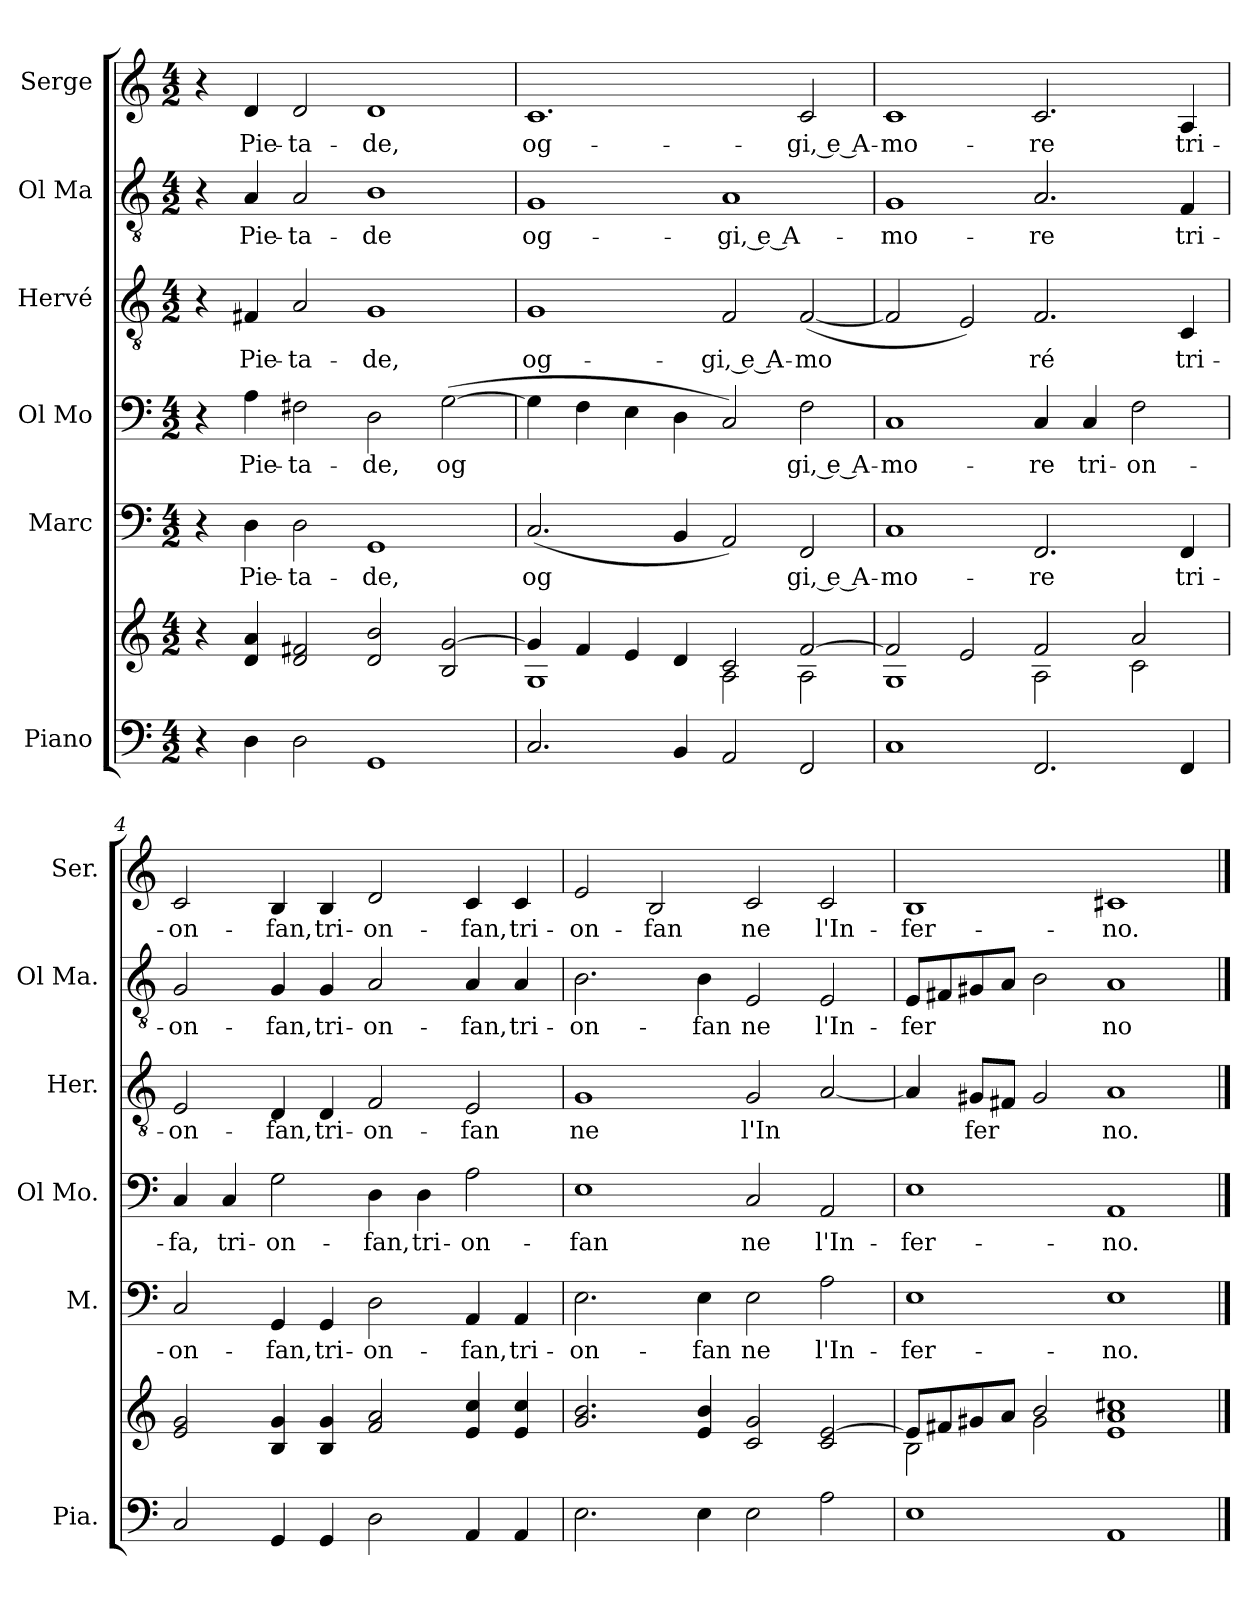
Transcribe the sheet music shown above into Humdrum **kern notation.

**kern	**kern	**kern	**text	**kern	**text	**kern	**text	**kern	**text	**kern	**text
*part6	*part6	*part5	*part5	*part4	*part4	*part3	*part3	*part2	*part2	*part1	*part1
*staff7	*staff6	*staff5	*staff5	*staff4	*staff4	*staff3	*staff3	*staff2	*staff2	*staff1	*staff1
*I"Piano	*	*I"Marc	*	*I"Ol Mo	*	*I"Hervé	*	*I"Ol Ma	*	*I"Serge	*
*I'Pia.	*	*I'M.	*	*I'Ol Mo.	*	*I'Her.	*	*I'Ol Ma.	*	*I'Ser.	*
*clefF4	*clefG2	*clefF4	*	*clefF4	*	*clefGv2	*	*clefGv2	*	*clefG2	*
*k[]	*k[]	*k[]	*	*k[]	*	*k[]	*	*k[]	*	*k[]	*
*M4/2	*M4/2	*M4/2	*	*M4/2	*	*M4/2	*	*M4/2	*	*M4/2	*
=1	=1	=1	=1	=1	=1	=1	=1	=1	=1	=1	=1
4r	4r	4r	.	4r	.	4r	.	4r	.	4r	.
!	!	!	!LO:LY:b	!	!LO:LY:b	!	!LO:LY:b	!	!LO:LY:b	!	!LO:LY:b
4D\	4d/ 4a/	4D\	Pie-	4A\	Pie-	4F#X/	Pie-	4A/	Pie-	4d/	Pie-
!	!	!	!LO:LY:b	!	!LO:LY:b	!	!LO:LY:b	!	!LO:LY:b	!	!LO:LY:b
2D\	2d/ 2f#X/	2D\	-ta-	2F#X\	-ta-	2A/	-ta-	2A/	-ta-	2d/	-ta-
!	!	!	!LO:LY:b	!	!LO:LY:b	!	!LO:LY:b	!	!LO:LY:b	!	!LO:LY:b
1GG	2d/ 2b/	1GG	-de,	2D\	-de,	1G	-de,	1B	-de	1d	-de,
!	!	!	!	!	!LO:LY:b	!	!	!	!	!	!
.	2B/ [2g/	.	.	([2G\	og	.	.	.	.	.	.
=2	=2	=2	=2	=2	=2	=2	=2	=2	=2	=2	=2
*	*^	*	*	*	*	*	*	*	*	*	*
!	!	!	!	!LO:LY:b	!	!	!	!LO:LY:b	!	!LO:LY:b	!	!LO:LY:b
2.C/	4g/]	1G	(2.C/	og	4G\]	.	1G	og-	1G	og-	1.c	og-
.	4f/	.	.	.	4F\	.	.	.	.	.	.	.
.	4e/	.	.	.	4E\	.	.	.	.	.	.	.
4BB/	4d/	.	4BB/	.	4D\	.	.	.	.	.	.	.
!	!	!	!	!	!	!	!	!LO:LY:b	!	!LO:LY:b	!	!
2AA/	2c/	2A\	2AA/)	.	2C/)	.	2F/	-gi, e A-	1A	-gi, e A-	.	.
!	!	!	!	!LO:LY:b	!	!LO:LY:b	!	!LO:LY:b	!	!	!	!LO:LY:b
2FF/	[2f/	2A\	2FF/	gi, e A-	2F\	gi, e A-	([2F/	-mo	.	.	2c/	-gi, e A-
=3	=3	=3	=3	=3	=3	=3	=3	=3	=3	=3	=3	=3
!	!	!	!	!LO:LY:b	!	!LO:LY:b	!	!	!	!LO:LY:b	!	!LO:LY:b
1C	2f/]	1G	1C	-mo-	1C	-mo-	2F/]	.	1G	-mo-	1c	-mo-
.	2e/	.	.	.	.	.	2E/)	.	.	.	.	.
!	!	!	!	!LO:LY:b	!	!LO:LY:b	!	!LO:LY:b	!	!LO:LY:b	!	!LO:LY:b
2.FF/	2f/	2A\	2.FF/	-re	4C/	-re	2.F/	ré	2.A/	-re	2.c/	-re
!	!	!	!	!	!	!LO:LY:b	!	!	!	!	!	!
.	.	.	.	.	4C/	tri-	.	.	.	.	.	.
!	!	!	!	!	!	!LO:LY:b	!	!	!	!	!	!
.	2a/	2c\	.	.	2F\	-on-	.	.	.	.	.	.
!	!	!	!	!LO:LY:b	!	!	!	!LO:LY:b	!	!LO:LY:b	!	!LO:LY:b
4FF/	.	.	4FF/	tri-	.	.	4C/	tri-	4F/	tri-	4A/	tri-
*	*v	*v	*	*	*	*	*	*	*	*	*	*
!!LO:PB:g=z
=4	=4	=4	=4	=4	=4	=4	=4	=4	=4	=4	=4
!	!	!	!LO:LY:b	!	!LO:LY:b	!	!LO:LY:b	!	!LO:LY:b	!	!LO:LY:b
2C/	2e/ 2g/	2C/	-on-	4C/	-fa,	2E/	-on-	2G/	-on-	2c/	-on-
!	!	!	!	!	!LO:LY:b	!	!	!	!	!	!
.	.	.	.	4C/	tri-	.	.	.	.	.	.
!	!	!	!LO:LY:b	!	!LO:LY:b	!	!LO:LY:b	!	!LO:LY:b	!	!LO:LY:b
4GG/	4B/ 4g/	4GG/	-fan,	2G\	-on-	4D/	-fan,	4G/	-fan,	4B/	-fan,
!	!	!	!LO:LY:b	!	!	!	!LO:LY:b	!	!LO:LY:b	!	!LO:LY:b
4GG/	4B/ 4g/	4GG/	tri-	.	.	4D/	tri-	4G/	tri-	4B/	tri-
!	!	!	!LO:LY:b	!	!LO:LY:b	!	!LO:LY:b	!	!LO:LY:b	!	!LO:LY:b
2D\	2f/ 2a/	2D\	-on-	4D\	-fan,	2F/	-on-	2A/	-on-	2d/	-on-
!	!	!	!	!	!LO:LY:b	!	!	!	!	!	!
.	.	.	.	4D\	tri-	.	.	.	.	.	.
!	!	!	!LO:LY:b	!	!LO:LY:b	!	!LO:LY:b	!	!LO:LY:b	!	!LO:LY:b
4AA/	4e/ 4cc/	4AA/	-fan,	2A\	-on-	2E/	-fan	4A/	-fan,	4c/	-fan,
!	!	!	!LO:LY:b	!	!	!	!	!	!LO:LY:b	!	!LO:LY:b
4AA/	4e/ 4cc/	4AA/	tri-	.	.	.	.	4A/	tri-	4c/	tri-
=5	=5	=5	=5	=5	=5	=5	=5	=5	=5	=5	=5
!	!	!	!LO:LY:b	!	!LO:LY:b	!	!LO:LY:b	!	!LO:LY:b	!	!LO:LY:b
2.E\	2.g/ 2.b/	2.E\	-on-	1E	-fan	1G	ne	2.B\	-on-	2e/	-on-
!	!	!	!	!	!	!	!	!	!	!	!LO:LY:b
.	.	.	.	.	.	.	.	.	.	2B/	-fan
!	!	!	!LO:LY:b	!	!	!	!	!	!LO:LY:b	!	!
4E\	4e/ 4b/	4E\	-fan	.	.	.	.	4B\	-fan	.	.
!	!	!	!LO:LY:b	!	!LO:LY:b	!	!LO:LY:b	!	!LO:LY:b	!	!LO:LY:b
2E\	2c/ 2g/	2E\	ne	2C/	ne	2G/	l'In	2E/	ne	2c/	ne
!	!	!	!LO:LY:b	!	!LO:LY:b	!	!	!	!LO:LY:b	!	!LO:LY:b
2A\	2c/ [2e/	2A\	l'In-	2AA/	l'In-	[2A/	.	2E/	l'In-	2c/	l'In-
=6	=6	=6	=6	=6	=6	=6	=6	=6	=6	=6	=6
*	*^	*	*	*	*	*	*	*	*	*	*
!	!	!	!	!LO:LY:b	!	!LO:LY:b	!	!	!	!LO:LY:b	!	!LO:LY:b
1E	8e/L]	2B\	1E	-fer-	1E	-fer-	4A/]	.	8E/L	-fer	1B	-fer-
.	8f#X/	.	.	.	.	.	.	.	8F#X/	.	.	.
!	!	!	!	!	!	!	!	!LO:LY:b	!	!	!	!
.	8g#X/	.	.	.	.	.	8G#X/L	-fer	8G#X/	.	.	.
.	8a/J	.	.	.	.	.	8F#X/J	.	8A/J	.	.	.
.	2b/	2g#\	.	.	.	.	2G#/	.	2B\	.	.	.
!	!	!	!	!LO:LY:b	!	!LO:LY:b	!	!LO:LY:b	!	!LO:LY:b	!	!LO:LY:b
1AA	1a 1cc#X	1e	1E	-no.	1AA	-no.	1A	no.	1A	no	1c#X	-no.
*	*v	*v	*	*	*	*	*	*	*	*	*	*
==	==	==	==	==	==	==	==	==	==	==	==
*-	*-	*-	*-	*-	*-	*-	*-	*-	*-	*-	*-
